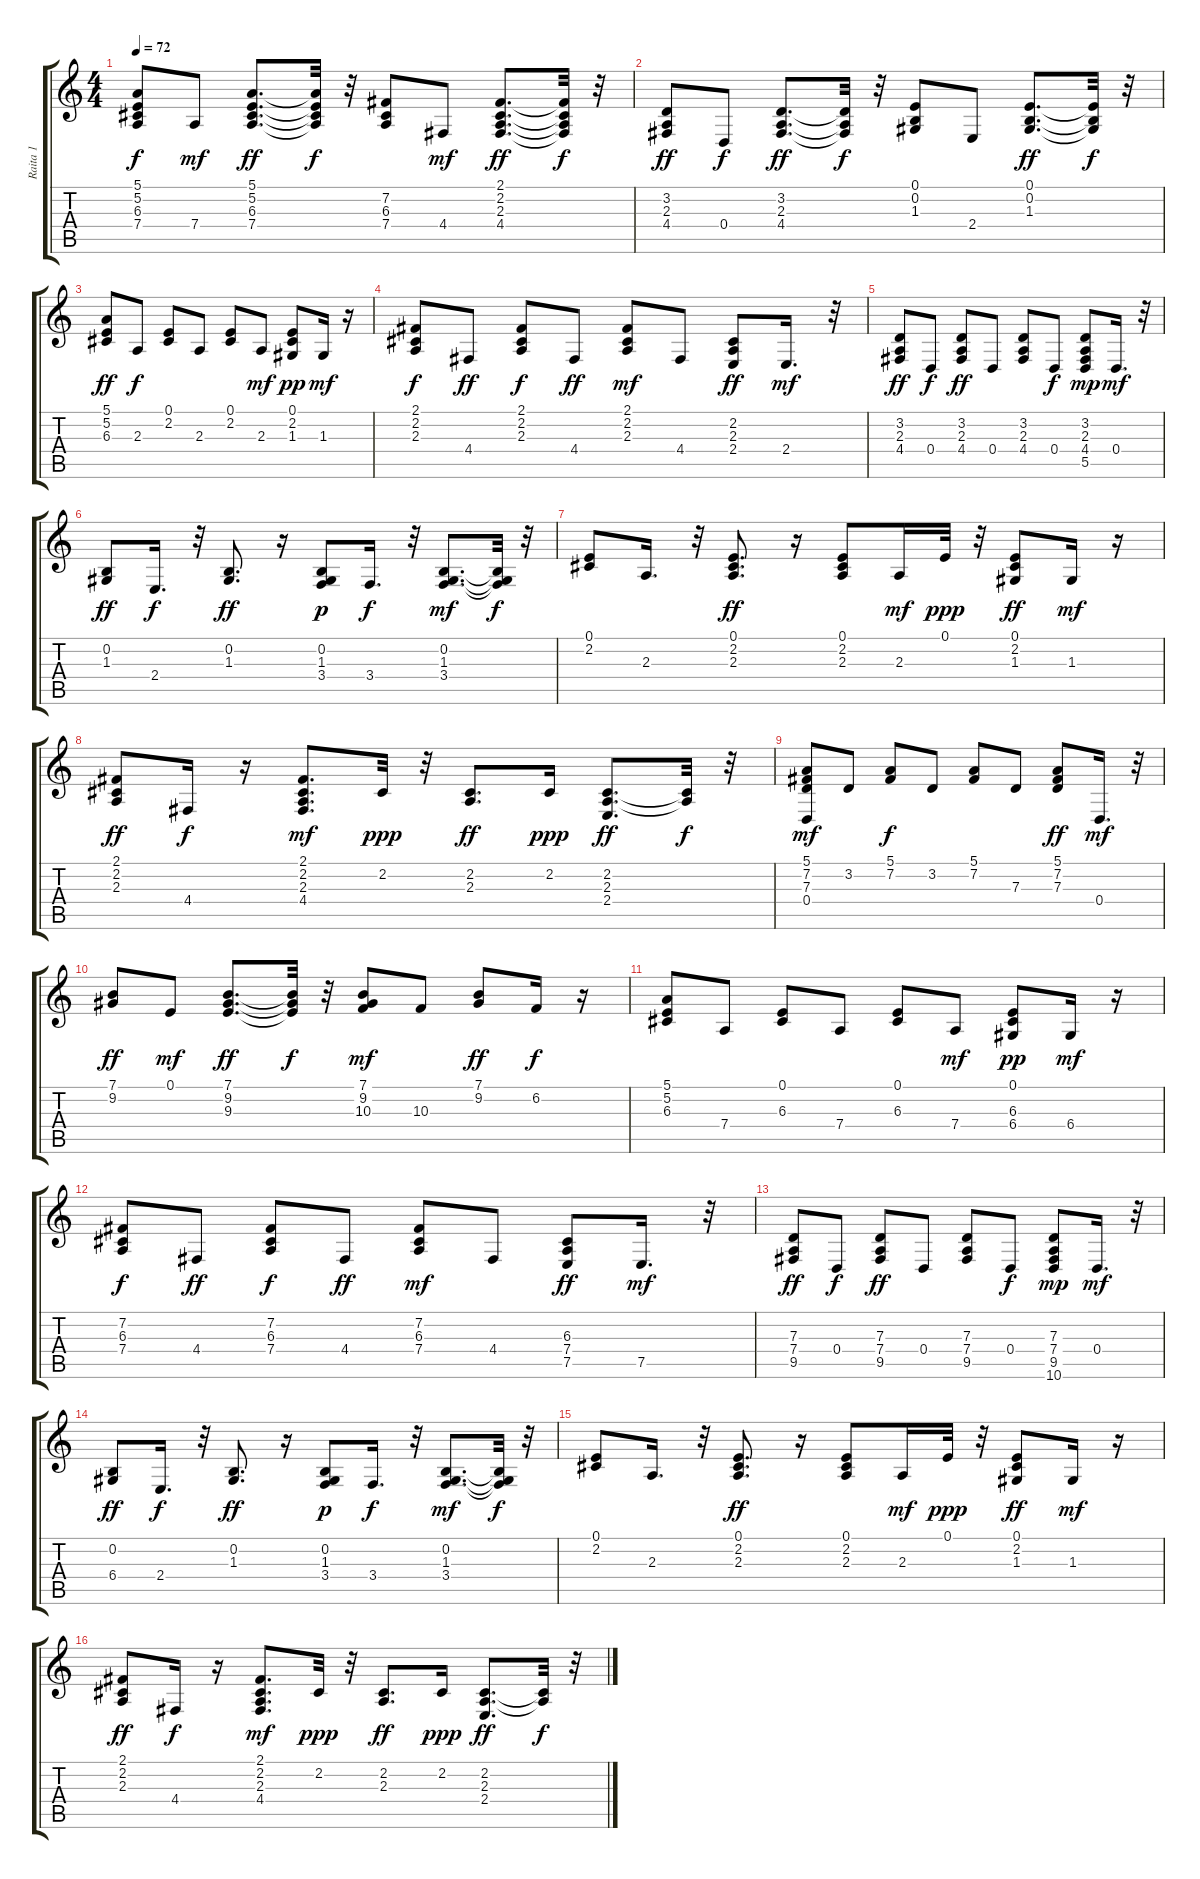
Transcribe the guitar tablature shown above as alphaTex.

\track ("Raita 1" "Raita 1") {instrument acousticgrandpiano}
\staff {score tabs}
\tuning (E4 B3 G3 D3 A2 E2) {hide}
\ts (4 4)
\tempo 72
\clef g2
\ks c
(5.1 5.2 6.3 7.4).8{dy f} 7.4.8{dy mf} (5.1 5.2 6.3 7.4).8{d dy ff} (5.1{t} 5.2{t} 6.3{t} 7.4{t}).32{dy f} r.32 (7.2 6.3 7.4).8 4.4.8{dy mf} (2.1 2.2 2.3 4.4).8{d dy ff} (2.1{t} 2.2{t} 2.3{t} 4.4{t}).32{dy f} r.32 |
(3.2 2.3 4.4).8{dy ff} 0.4.8{dy f} (3.2 2.3 4.4).8{d dy ff} (3.2{t} 2.3{t} 4.4{t}).32{dy f} r.32 (0.1 0.2 1.3).8 2.4.8 (0.1 0.2 1.3).8{d dy ff} (0.1{t} 0.2{t} 1.3{t}).32{dy f} r.32 |
(5.1 5.2 6.3).8{dy ff} 2.3.8{dy f} (0.1 2.2).8 2.3.8 (0.1 2.2).8 2.3.8{dy mf} (0.1 2.2 1.3).8{dy pp} 1.3.16{dy mf} r.16 |
(2.1 2.2 2.3).8{dy f} 4.4.8{dy ff} (2.1 2.2 2.3).8{dy f} 4.4.8{dy ff} (2.1 2.2 2.3).8{dy mf} 4.4.8 (2.2 2.3 2.4).8{dy ff} 2.4.16{d dy mf} r.32 |
(3.2 2.3 4.4).8{dy ff} 0.4.8{dy f} (3.2 2.3 4.4).8{dy ff} 0.4.8 (3.2 2.3 4.4).8 0.4.8{dy f} (3.2 2.3 4.4 5.5).8{dy mp} 0.4.16{d dy mf} r.32 |
(0.2 1.3).8{dy ff} 2.4.16{d dy f} r.32 (0.2 1.3).8{d dy ff} r.16 (0.2 1.3 3.4).8{dy p} 3.4.16{d dy f} r.32 (0.2 1.3 3.4).8{d dy mf} (0.2{t} 1.3{t} 3.4{t}).32{dy f} r.32 |
(0.1 2.2).8 2.3.16{d} r.32 (0.1 2.2 2.3).8{d dy ff} r.16 (0.1 2.2 2.3).8 2.3.16{dy mf} 0.1.32{dy ppp} r.32 (0.1 2.2 1.3).8{dy ff} 1.3.16{dy mf} r.16 |
(2.1 2.2 2.3).8{dy ff} 4.4.16{dy f} r.16 (2.1 2.2 2.3 4.4).8{d dy mf} 2.2.32{dy ppp} r.32 (2.2 2.3).8{d dy ff} 2.2.16{dy ppp} (2.2 2.3 2.4).8{d dy ff} (2.2{t} 2.3{t}).32{dy f} r.32 |
(5.1 7.2 7.3 0.4).8{dy mf} 3.2.8 (5.1 7.2).8{dy f} 3.2.8 (5.1 7.2).8 7.3.8 (5.1 7.2 7.3).8{dy ff} 0.4.16{d dy mf} r.32 |
(7.1 9.2).8{dy ff} 0.1.8{dy mf} (7.1 9.2 9.3).8{d dy ff} (7.1{t} 9.2{t} 9.3{t}).32{dy f} r.32 (7.1 9.2 10.3).8{dy mf} 10.3.8 (7.1 9.2).8{dy ff} 6.2.16{dy f} r.16 |
(5.1 5.2 6.3).8 7.4.8 (0.1 6.3).8 7.4.8 (0.1 6.3).8 7.4.8{dy mf} (0.1 6.3 6.4).8{dy pp} 6.4.16{dy mf} r.16 |
(7.2 6.3 7.4).8{dy f} 4.4.8{dy ff} (7.2 6.3 7.4).8{dy f} 4.4.8{dy ff} (7.2 6.3 7.4).8{dy mf} 4.4.8 (6.3 7.4 7.5).8{dy ff} 7.5.16{d dy mf} r.32 |
(7.3 7.4 9.5).8{dy ff} 0.4.8{dy f} (7.3 7.4 9.5).8{dy ff} 0.4.8 (7.3 7.4 9.5).8 0.4.8{dy f} (7.3 7.4 9.5 10.6).8{dy mp} 0.4.16{d dy mf} r.32 |
(0.2 6.4).8{dy ff} 2.4.16{d dy f} r.32 (0.2 1.3).8{d dy ff} r.16 (0.2 1.3 3.4).8{dy p} 3.4.16{d dy f} r.32 (0.2 1.3 3.4).8{d dy mf} (0.2{t} 1.3{t} 3.4{t}).32{dy f} r.32 |
(0.1 2.2).8 2.3.16{d} r.32 (0.1 2.2 2.3).8{d dy ff} r.16 (0.1 2.2 2.3).8 2.3.16{dy mf} 0.1.32{dy ppp} r.32 (0.1 2.2 1.3).8{dy ff} 1.3.16{dy mf} r.16 |
(2.1 2.2 2.3).8{dy ff} 4.4.16{dy f} r.16 (2.1 2.2 2.3 4.4).8{d dy mf} 2.2.32{dy ppp} r.32 (2.2 2.3).8{d dy ff} 2.2.16{dy ppp} (2.2 2.3 2.4).8{d dy ff} (2.2{t} 2.3{t}).32{dy f} r.32
